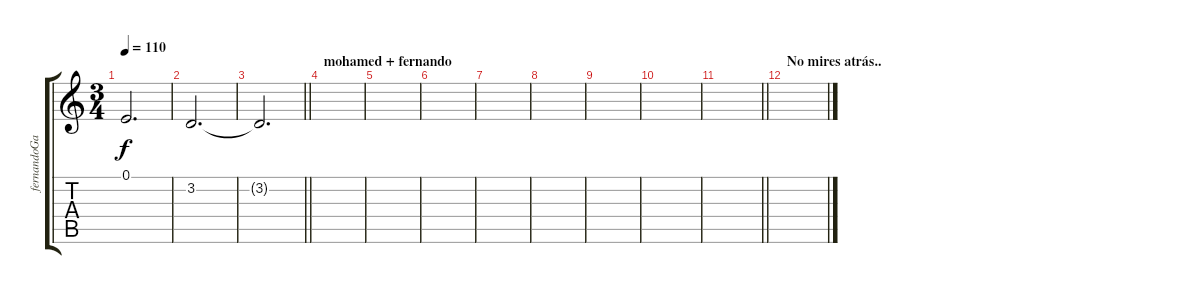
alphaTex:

\track ("fernandoGaita" "fernandoGa") {instrument harmonica}
\staff {score tabs}
\tuning (E4 B3 G3 D3 A2 E2) {hide}
\ts (3 4)
\tempo 110
\clef g2
\ks c
0.1.2{d dy f} |
3.2.2{d} |
\barLineRight lightlight
3.2{t}.2{d} |
\section ("" "mohamed + fernando")
|
|
|
|
|
|
|
\barLineRight lightlight
|
\section ("" "No mires atrás..")
